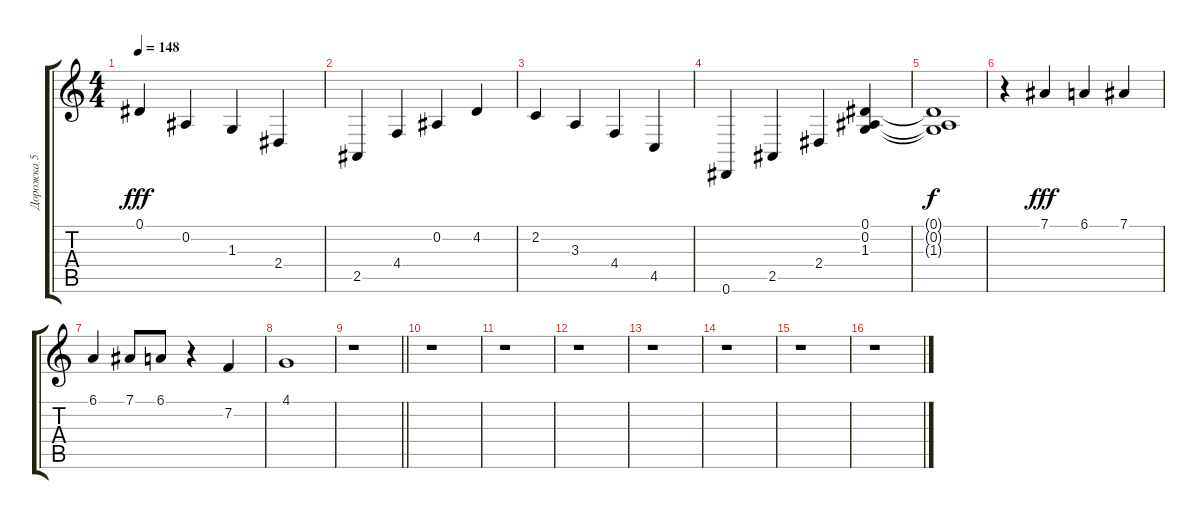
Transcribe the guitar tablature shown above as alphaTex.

\track ("Дорожка 5" "Дорожка 5") {instrument brightacousticpiano}
\staff {score tabs}
\tuning (Eb4 Bb3 Gb3 Db3 Ab2 Eb2) {hide}
\ts (4 4)
\tempo 148
\clef g2
\ks c
0.1.4{dy fff} 0.2.4 1.3.4 2.4.4 |
2.5.4 4.4.4 0.2.4 4.2.4 |
2.2.4 3.3.4 4.4.4 4.5.4 |
0.6.4 2.5.4 2.4.4 (0.1 0.2 1.3).4 |
(0.1{t} 0.2{t} 1.3{t}).1{dy f} |
r.4 7.1.4{dy fff} 6.1.4 7.1.4 |
6.1.4 7.1.8 6.1.8 r.4 7.2.4 |
4.1.1 |
\barLineRight lightlight
r.1 |
r.1 |
r.1 |
r.1 |
r.1 |
r.1 |
r.1 |
r.1
